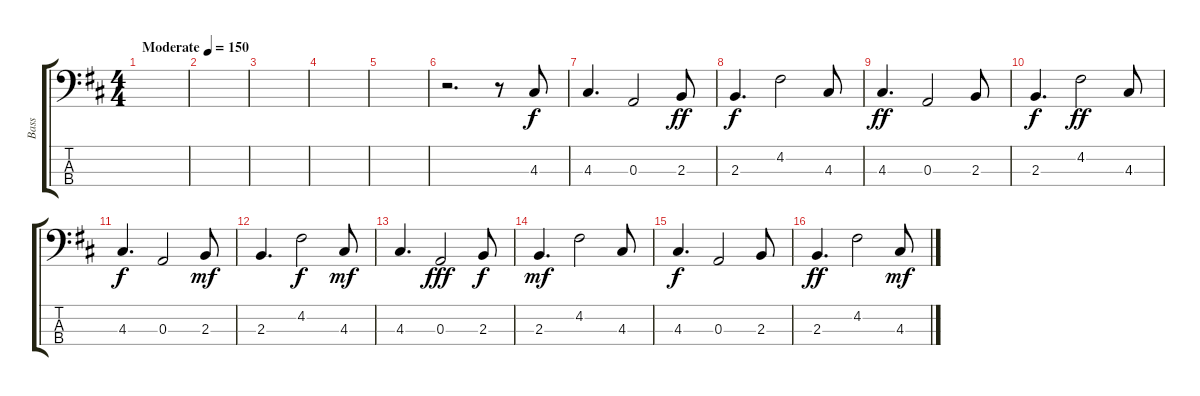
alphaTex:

\track ("Bass" "Bass") {instrument electricbassfinger}
\staff {score tabs}
\tuning (G2 D2 A1 E1) {hide}
\ts (4 4)
\tempo (150 "Moderate")
\clef f4
\ks d
|
|
|
|
|
r.2{d} r.8 4.3.8 |
4.3.4{d dy f} 0.3.2 2.3.8{dy ff} |
2.3.4{d dy f} 4.2.2 4.3.8 |
4.3.4{d dy ff} 0.3.2 2.3.8 |
2.3.4{d dy f} 4.2.2{dy ff} 4.3.8 |
4.3.4{d dy f} 0.3.2 2.3.8{dy mf} |
2.3.4{d} 4.2.2{dy f} 4.3.8{dy mf} |
4.3.4{d} 0.3.2{dy fff} 2.3.8{dy f} |
2.3.4{d dy mf} 4.2.2 4.3.8 |
4.3.4{d dy f} 0.3.2 2.3.8 |
2.3.4{d dy ff} 4.2.2 4.3.8{dy mf}
